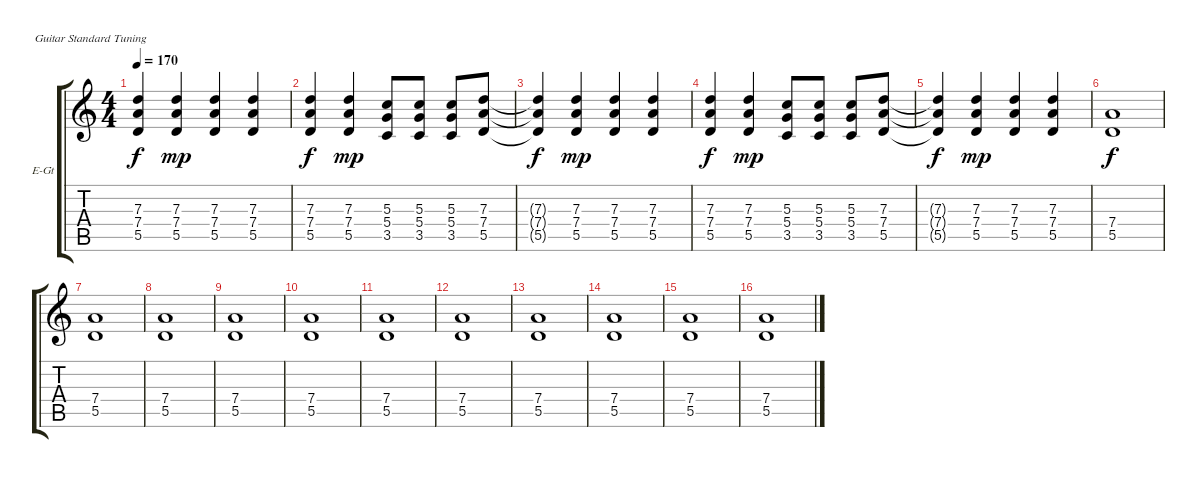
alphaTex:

\bracketExtendMode groupsimilarinstruments
\firstSystemTrackNameOrientation horizontal
\otherSystemsTrackNameOrientation horizontal
\track ("Гитара 2" "E-Gt") {instrument electricguitarjazz}
\staff {score tabs}
\tuning (E4 B3 G3 D3 A2 E2)
\ts (4 4)
\tempo 170
\clef g2
\ks c
(7.3{t} 7.4{t} 5.5{t}).4{dy f} (7.3 7.4 5.5).4{dy mp} (7.3 7.4 5.5).4 (7.3 7.4 5.5).4 |
(7.3 7.4 5.5).4{dy f} (7.3 7.4 5.5).4{dy mp} (5.3 5.4 3.5).8 (5.3 5.4 3.5).8 (5.3 5.4 3.5).8 (7.3 7.4 5.5).8 |
(7.3{t} 7.4{t} 5.5{t}).4{dy f} (7.3 7.4 5.5).4{dy mp} (7.3 7.4 5.5).4 (7.3 7.4 5.5).4 |
(7.3 7.4 5.5).4{dy f} (7.3 7.4 5.5).4{dy mp} (5.3 5.4 3.5).8 (5.3 5.4 3.5).8 (5.3 5.4 3.5).8 (7.3 7.4 5.5).8 |
(7.3{t} 7.4{t} 5.5{t}).4{dy f} (7.3 7.4 5.5).4{dy mp} (7.3 7.4 5.5).4 (7.3 7.4 5.5).4 |
(7.4 5.5).1{dy f} |
(7.4 5.5).1 |
(7.4 5.5).1 |
(7.4 5.5).1 |
(7.4 5.5).1 |
(7.4 5.5).1 |
(7.4 5.5).1 |
(7.4 5.5).1 |
(7.4 5.5).1 |
(7.4 5.5).1 |
(7.4 5.5).1
